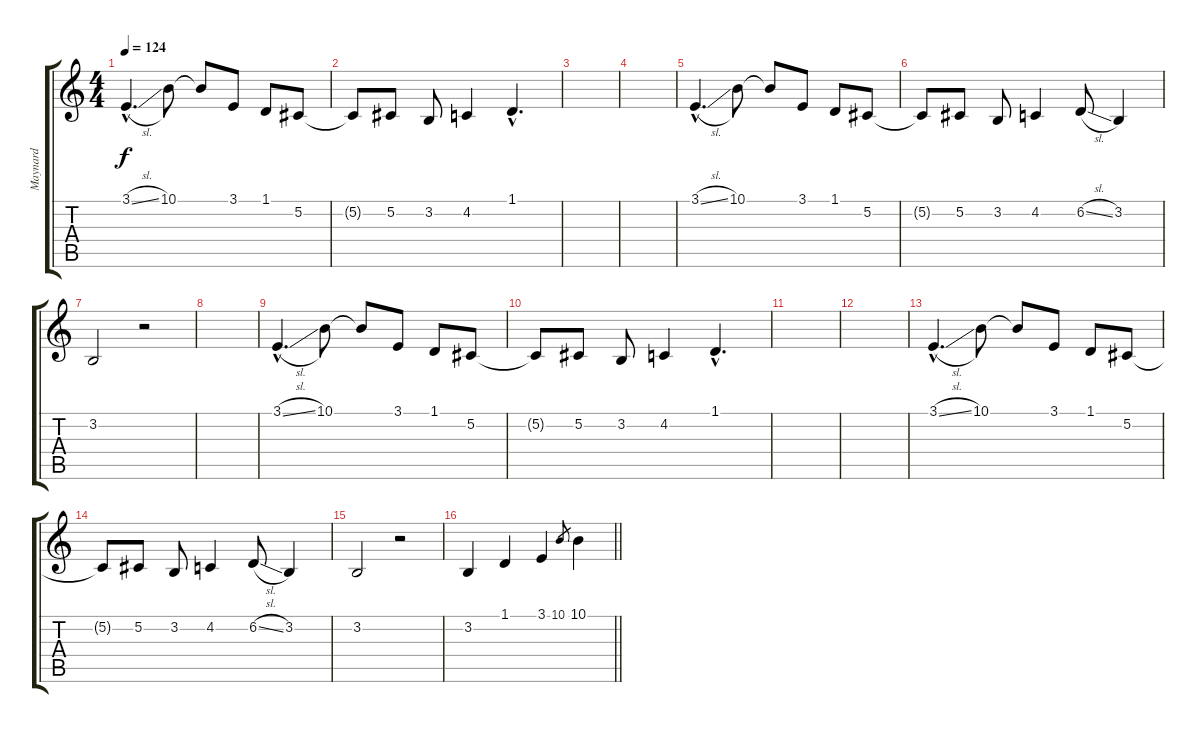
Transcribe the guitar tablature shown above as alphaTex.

\track ("Maynard" "Maynard") {instrument synthstrings2}
\staff {score tabs}
\tuning (Db4 Ab3 E3 B2 Gb2 Db2) {hide}
\ts (4 4)
\tempo 124
\clef g2
\ks c
3.1{sl hac}.4{d dy f} 10.1.8 10.1{t}.8 3.1.8 1.1.8 5.2.8 |
5.2{t}.8 5.2.8 3.2.8 4.2.4 1.1{hac}.4{d} |
|
|
3.1{sl hac}.4{d} 10.1.8 10.1{t}.8 3.1.8 1.1.8 5.2.8 |
5.2{t}.8 5.2.8 3.2.8 4.2.4 6.2{sl}.8 3.2.4 |
3.2.2 r.2 |
|
3.1{sl hac}.4{d} 10.1.8 10.1{t}.8 3.1.8 1.1.8 5.2.8 |
5.2{t}.8 5.2.8 3.2.8 4.2.4 1.1{hac}.4{d} |
|
|
3.1{sl hac}.4{d} 10.1.8 10.1{t}.8 3.1.8 1.1.8 5.2.8 |
5.2{t}.8 5.2.8 3.2.8 4.2.4 6.2{sl}.8 3.2.4 |
3.2.2 r.2 |
\barLineRight lightlight
3.2.4{instrument lead2sawtooth} 1.1.4 3.1.4 10.1.8{gr} 10.1.4
